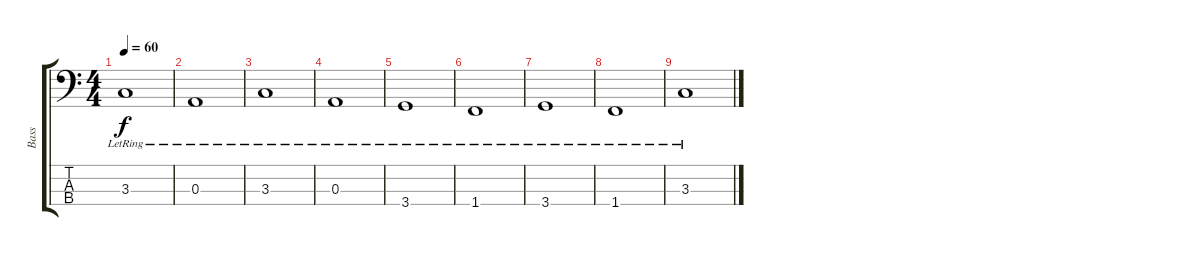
\track ("Bass" "Bass") {instrument electricbassfinger}
\staff {score tabs}
\tuning (G2 D2 A1 E1) {hide}
\ts (4 4)
\tempo 60
\clef f4
\ks c
3.3{lr}.1{dy f} |
0.3{lr}.1 |
3.3{lr}.1 |
0.3{lr}.1 |
3.4{lr}.1 |
1.4{lr}.1 |
3.4{lr}.1 |
1.4{lr}.1 |
3.3{lr}.1
